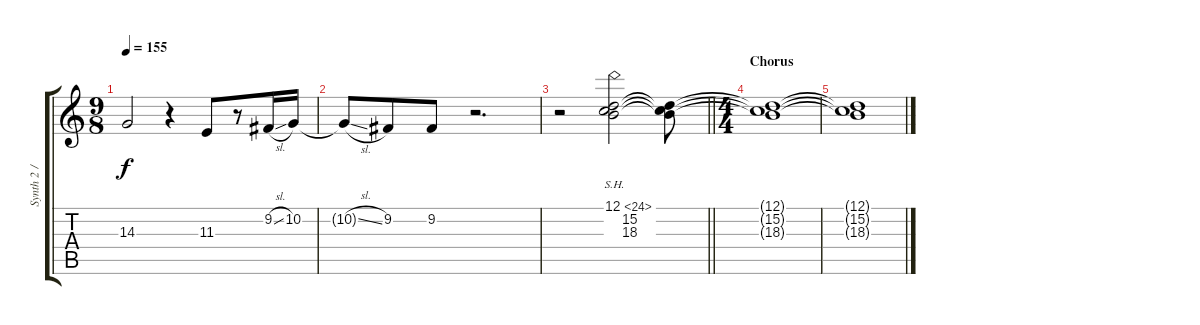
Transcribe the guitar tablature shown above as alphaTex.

\track ("Synth 2 / Backup Vocals" "Synth 2 / ") {instrument pad2warm}
\staff {score tabs}
\tuning (D4 A3 F3 C3 G2 C2) {hide}
\ts (9 8)
\tempo 155
\clef g2
\ks c
14.3{t}.2{dy f} r.4 11.3.8 r.8 9.2{sl}.16 10.2.16 |
10.2{sl t}.8 9.2.8 9.2.8 r.2{d} |
\barLineRight lightlight
r.2 (12.1{sh 12} 15.2 18.3).2{volume 10 instrument pad2warm} (12.1{t} 15.2{t} 18.3{t}).8 |
\ts (4 4)
\section ("" "Chorus")
(12.1{t} 15.2{t} 18.3{t}).1{volume 0} |
(12.1{t} 15.2{t} 18.3{t}).1
